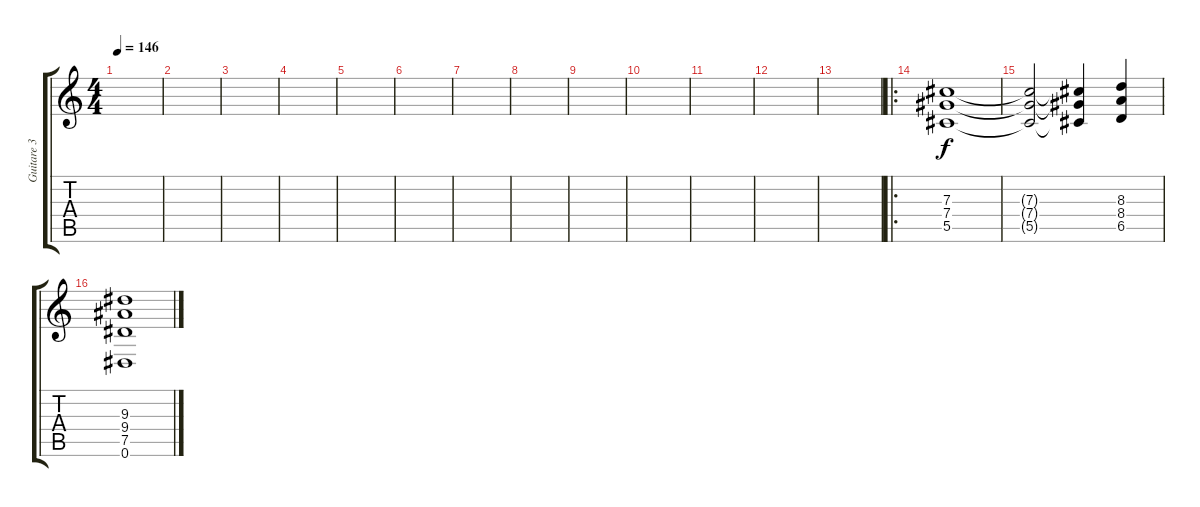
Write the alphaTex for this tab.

\track ("Guitare 3" "Guitare 3") {instrument distortionguitar}
\staff {score tabs}
\tuning (Eb4 Bb3 Gb3 Db3 Ab2 Eb2) {hide}
\ts (4 4)
\tempo 146
\clef g2
\ks c
|
|
|
|
|
|
|
|
|
|
|
|
|
\ro
(7.3 7.4 5.5).1 |
(7.3{t} 7.4{t} 5.5{t}).2 (7.3{t} 7.4{t} 5.5{t}).4 (8.3 8.4 6.5).4 |
(9.3 9.4 7.5 0.6).1
